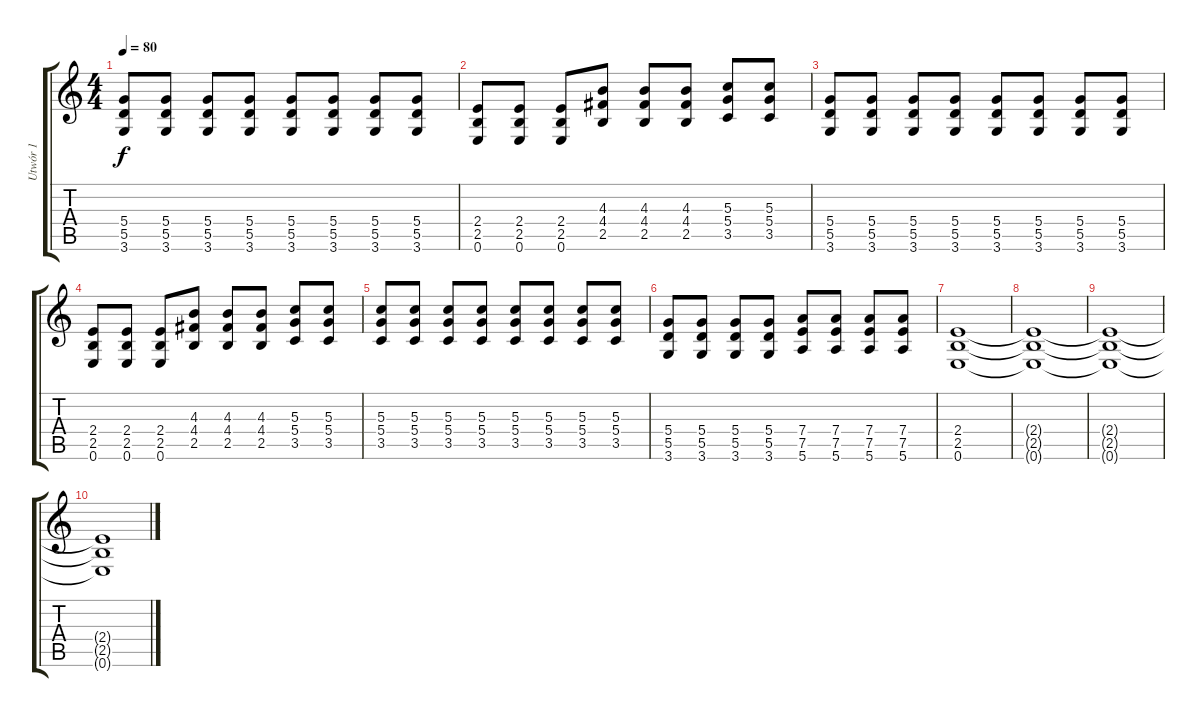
\track ("Utwór 1" "Utwór 1") {instrument electricguitarclean}
\staff {score tabs}
\tuning (E4 B3 G3 D3 A2 E2) {hide}
\ts (4 4)
\tempo 80
\clef g2
\ks c
(5.4 5.5 3.6).8{dy f} (5.4 5.5 3.6).8 (5.4 5.5 3.6).8 (5.4 5.5 3.6).8 (5.4 5.5 3.6).8 (5.4 5.5 3.6).8 (5.4 5.5 3.6).8 (5.4 5.5 3.6).8 |
(2.4 2.5 0.6).8 (2.4 2.5 0.6).8 (2.4 2.5 0.6).8 (4.3 4.4 2.5).8 (4.3 4.4 2.5).8 (4.3 4.4 2.5).8 (5.3 5.4 3.5).8 (5.3 5.4 3.5).8 |
(5.4 5.5 3.6).8 (5.4 5.5 3.6).8 (5.4 5.5 3.6).8 (5.4 5.5 3.6).8 (5.4 5.5 3.6).8 (5.4 5.5 3.6).8 (5.4 5.5 3.6).8 (5.4 5.5 3.6).8 |
(2.4 2.5 0.6).8 (2.4 2.5 0.6).8 (2.4 2.5 0.6).8 (4.3 4.4 2.5).8 (4.3 4.4 2.5).8 (4.3 4.4 2.5).8 (5.3 5.4 3.5).8 (5.3 5.4 3.5).8 |
(5.3 5.4 3.5).8 (5.3 5.4 3.5).8 (5.3 5.4 3.5).8 (5.3 5.4 3.5).8 (5.3 5.4 3.5).8 (5.3 5.4 3.5).8 (5.3 5.4 3.5).8 (5.3 5.4 3.5).8 |
(5.4 5.5 3.6).8 (5.4 5.5 3.6).8 (5.4 5.5 3.6).8 (5.4 5.5 3.6).8 (7.4 7.5 5.6).8 (7.4 7.5 5.6).8 (7.4 7.5 5.6).8 (7.4 7.5 5.6).8 |
(2.4 2.5 0.6).1 |
(2.4{t} 2.5{t} 0.6{t}).1 |
(2.4{t} 2.5{t} 0.6{t}).1 |
(2.4{t} 2.5{t} 0.6{t}).1
